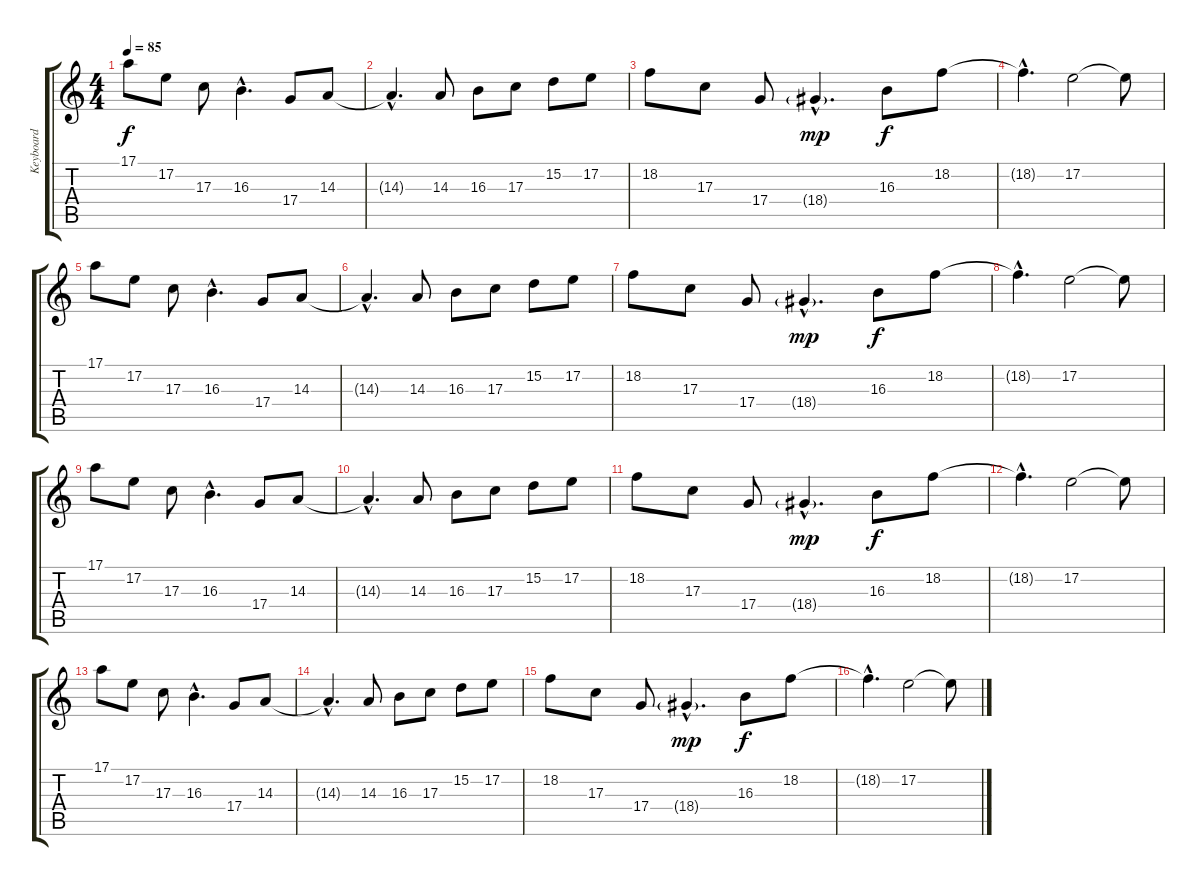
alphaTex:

\track ("Keyboard" "Keyboard") {instrument lead1square}
\staff {score tabs}
\tuning (E4 B3 G3 D3 A2 E2) {hide}
\ts (4 4)
\tempo 85
\clef g2
\ks c
17.1.8{dy f} 17.2.8 17.3.8 16.3{hac}.4{d} 17.4.8 14.3.8 |
14.3{hac t}.4{d} 14.3.8 16.3.8 17.3.8 15.2.8 17.2.8 |
18.2.8 17.3.8 17.4.8 18.4{g hac}.4{d dy mp} 16.3.8{dy f} 18.2.8 |
18.2{hac t}.4{d} 17.2.2 17.2{t}.8 |
17.1.8 17.2.8 17.3.8 16.3{hac}.4{d} 17.4.8 14.3.8 |
14.3{hac t}.4{d} 14.3.8 16.3.8 17.3.8 15.2.8 17.2.8 |
18.2.8 17.3.8 17.4.8 18.4{g hac}.4{d dy mp} 16.3.8{dy f} 18.2.8 |
18.2{hac t}.4{d} 17.2.2 17.2{t}.8 |
17.1.8 17.2.8 17.3.8 16.3{hac}.4{d} 17.4.8 14.3.8 |
14.3{hac t}.4{d} 14.3.8 16.3.8 17.3.8 15.2.8 17.2.8 |
18.2.8 17.3.8 17.4.8 18.4{g hac}.4{d dy mp} 16.3.8{dy f} 18.2.8 |
18.2{hac t}.4{d} 17.2.2 17.2{t}.8 |
17.1.8 17.2.8 17.3.8 16.3{hac}.4{d} 17.4.8 14.3.8 |
14.3{hac t}.4{d} 14.3.8 16.3.8 17.3.8 15.2.8 17.2.8 |
18.2.8 17.3.8 17.4.8 18.4{g hac}.4{d dy mp} 16.3.8{dy f} 18.2.8 |
18.2{hac t}.4{d} 17.2.2 17.2{t}.8
